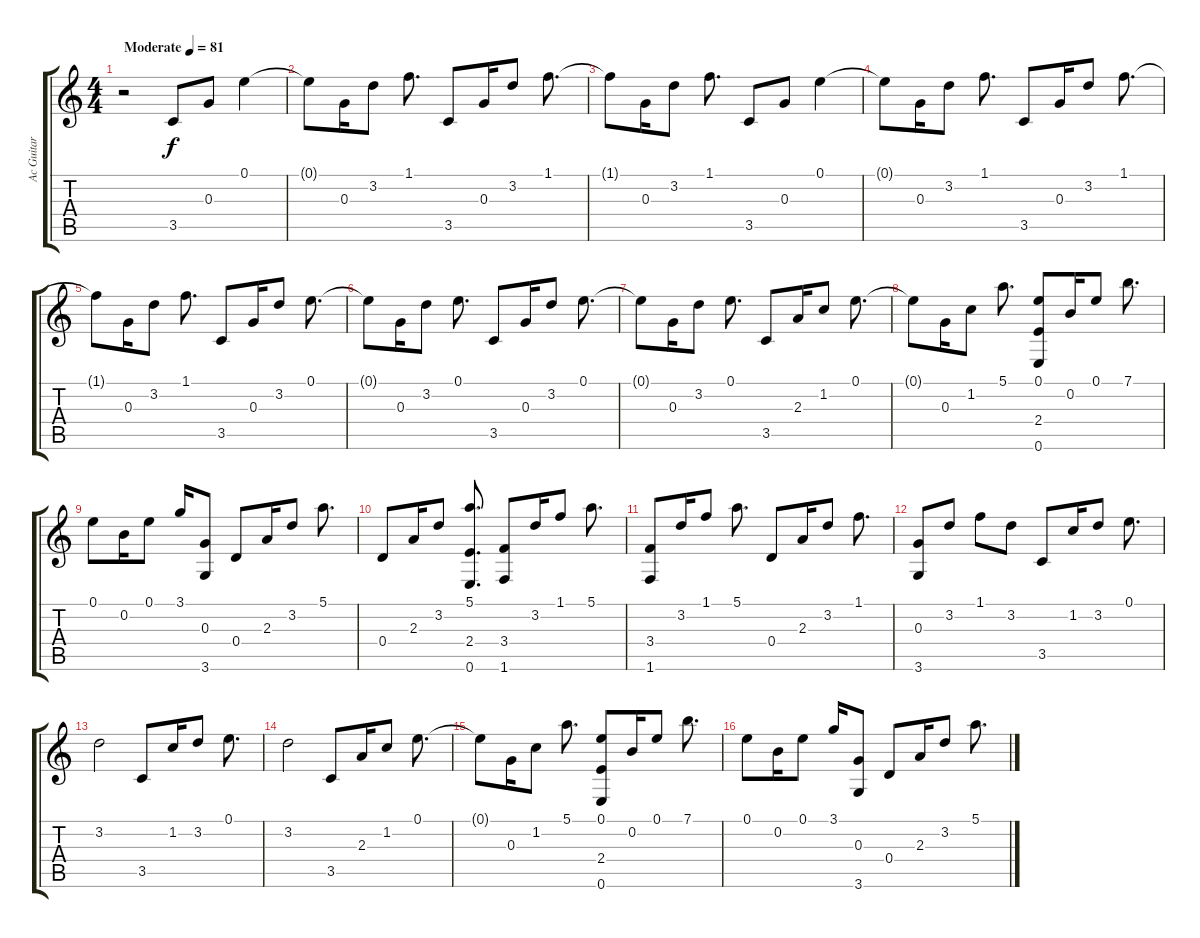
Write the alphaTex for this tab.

\track ("Ac Guitar" "Ac Guitar") {instrument acousticguitarnylon}
\staff {score tabs}
\tuning (E4 B3 G3 D3 A2 E2) {hide}
\ts (4 4)
\tempo (81 "Moderate")
\clef g2
\ks c
r.2{dy f instrument acousticguitarnylon} 3.5.8 0.3.8 0.1.4 |
0.1{t}.8 0.3.16 3.2.8 1.1.8{d} 3.5.8 0.3.16 3.2.8 1.1.8{d} |
1.1{t}.8 0.3.16 3.2.8 1.1.8{d} 3.5.8 0.3.8 0.1.4 |
0.1{t}.8 0.3.16 3.2.8 1.1.8{d} 3.5.8 0.3.16 3.2.8 1.1.8{d} |
1.1{t}.8 0.3.16 3.2.8 1.1.8{d} 3.5.8 0.3.16 3.2.8 0.1.8{d} |
0.1{t}.8 0.3.16 3.2.8 0.1.8{d} 3.5.8 0.3.16 3.2.8 0.1.8{d} |
0.1{t}.8 0.3.16 3.2.8 0.1.8{d} 3.5.8 2.3.16 1.2.8 0.1.8{d} |
0.1{t}.8 0.3.16 1.2.8 5.1.8{d} (0.1 2.4 0.6).8 0.2.16 0.1.8 7.1.8{d} |
0.1.8 0.2.16 0.1.8 3.1.16 (0.3 3.6).8 0.4.8 2.3.16 3.2.8 5.1.8{d} |
0.4.8 2.3.16 3.2.8 (5.1 2.4 0.6).8{d} (3.4 1.6).8 3.2.16 1.1.8 5.1.8{d} |
(3.4 1.6).8 3.2.16 1.1.8 5.1.8{d} 0.4.8 2.3.16 3.2.8 1.1.8{d} |
(0.3 3.6).8 3.2.8 1.1.8 3.2.8 3.5.8 1.2.16 3.2.8 0.1.8{d} |
3.2.2 3.5.8 1.2.16 3.2.8 0.1.8{d} |
3.2.2 3.5.8 2.3.16 1.2.8 0.1.8{d} |
0.1{t}.8 0.3.16 1.2.8 5.1.8{d} (0.1 2.4 0.6).8 0.2.16 0.1.8 7.1.8{d} |
0.1.8 0.2.16 0.1.8 3.1.16 (0.3 3.6).8 0.4.8 2.3.16 3.2.8 5.1.8{d}
